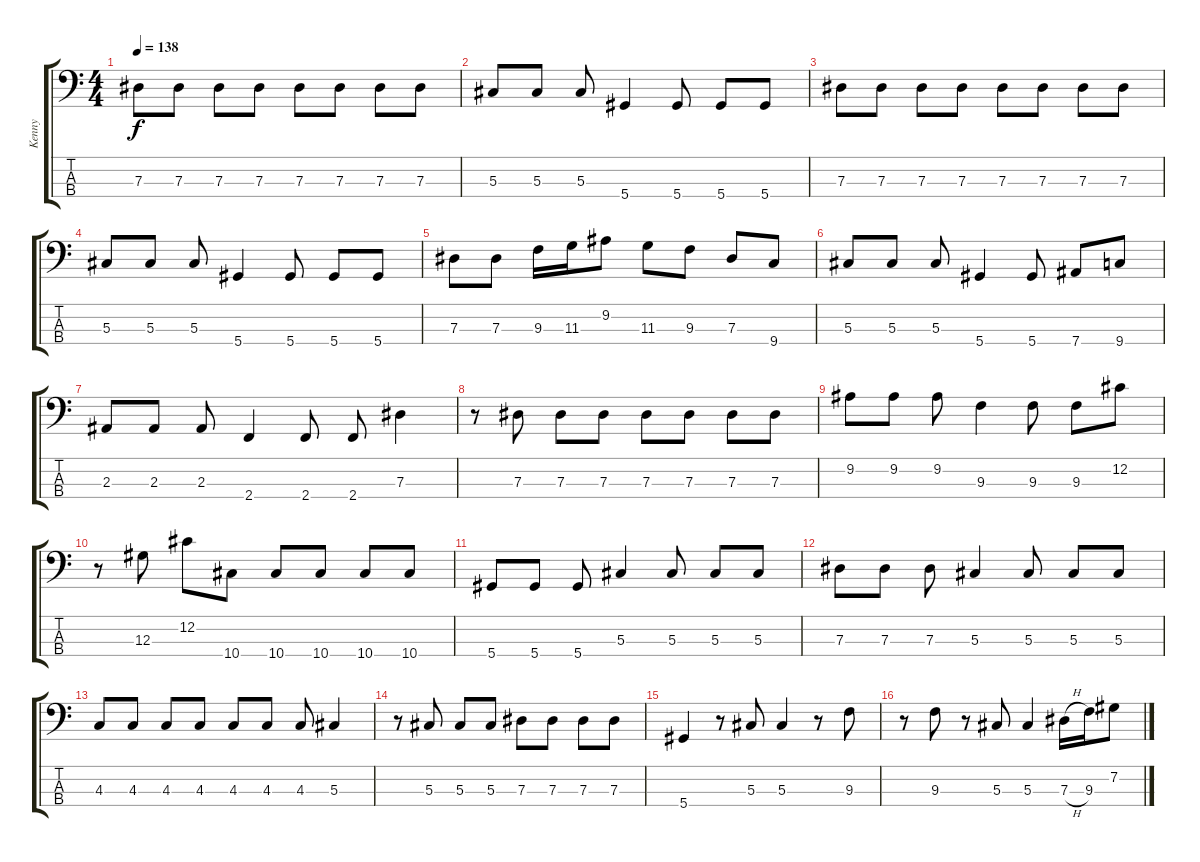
\track ("Kenny" "Kenny") {instrument electricbasspick}
\staff {score tabs}
\tuning (Gb2 Db2 Ab1 Eb1) {hide}
\ts (4 4)
\tempo 138
\clef f4
\ks c
7.3.8{dy f} 7.3.8 7.3.8 7.3.8 7.3.8 7.3.8 7.3.8 7.3.8 |
5.3.8 5.3.8 5.3.8 5.4.4 5.4.8 5.4.8 5.4.8 |
7.3.8 7.3.8 7.3.8 7.3.8 7.3.8 7.3.8 7.3.8 7.3.8 |
5.3.8 5.3.8 5.3.8 5.4.4 5.4.8 5.4.8 5.4.8 |
7.3.8 7.3.8 9.3.16 11.3.16 9.2.8 11.3.8 9.3.8 7.3.8 9.4.8 |
5.3.8 5.3.8 5.3.8 5.4.4 5.4.8 7.4.8 9.4.8 |
2.3.8 2.3.8 2.3.8 2.4.4 2.4.8 2.4.8 7.3.4 |
r.8 7.3.8 7.3.8 7.3.8 7.3.8 7.3.8 7.3.8 7.3.8 |
9.2.8 9.2.8 9.2.8 9.3.4 9.3.8 9.3.8 12.2.8 |
r.8 12.3.8 12.2.8 10.4.8 10.4.8 10.4.8 10.4.8 10.4.8 |
5.4.8 5.4.8 5.4.8 5.3.4 5.3.8 5.3.8 5.3.8 |
7.3.8 7.3.8 7.3.8 5.3.4 5.3.8 5.3.8 5.3.8 |
4.3.8 4.3.8 4.3.8 4.3.8 4.3.8 4.3.8 4.3.8 5.3.4 |
r.8 5.3.8 5.3.8 5.3.8 7.3.8 7.3.8 7.3.8 7.3.8 |
5.4.4 r.8 5.3.8 5.3.4 r.8 9.3.8 |
r.8 9.3.8 r.8 5.3.8 5.3.4 7.3{h}.16 9.3.16 7.2.8
